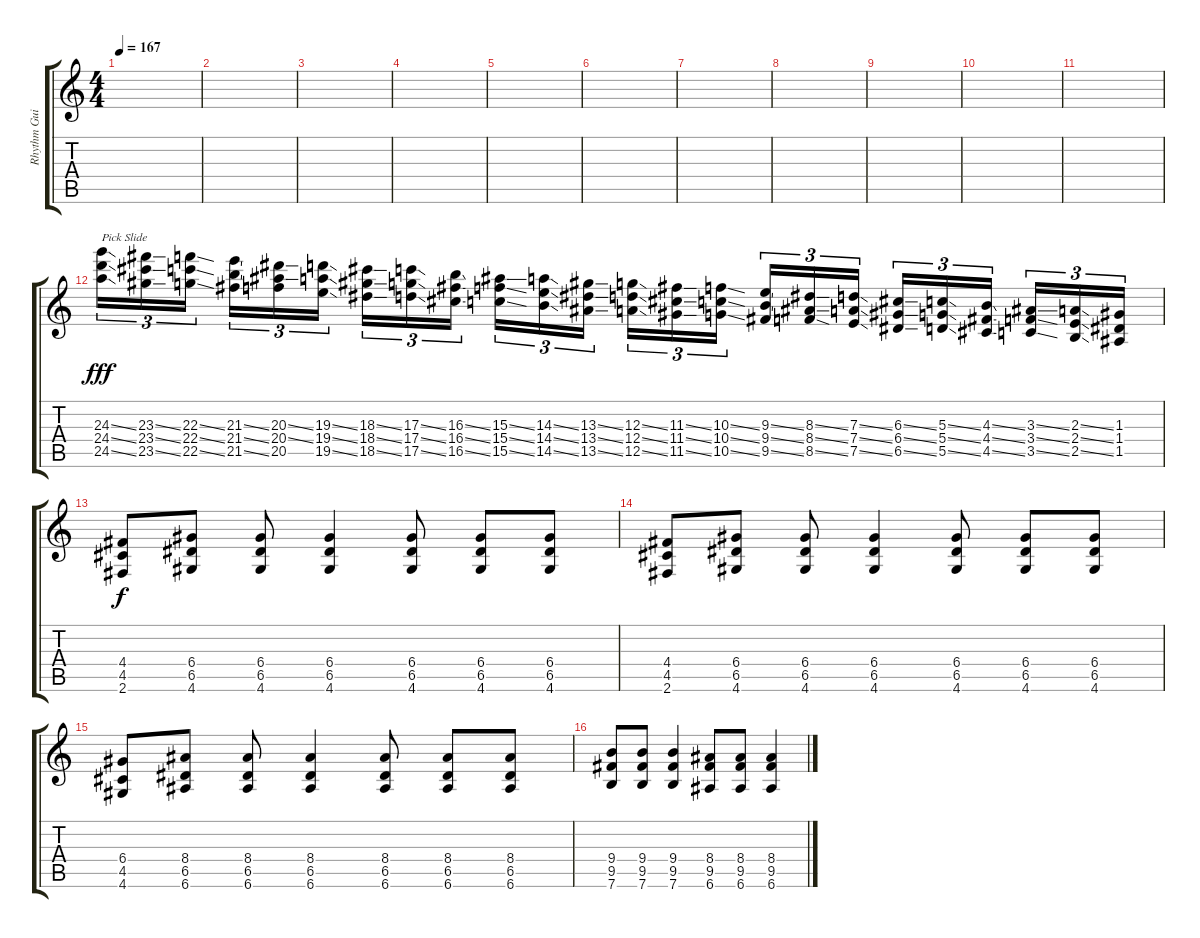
\track ("Rhythm Guitar" "Rhythm Gui") {instrument distortionguitar}
\staff {score tabs}
\tuning (E4 B3 G3 D3 A2 E2) {hide}
\ts (4 4)
\tempo 167
\clef g2
\ks c
|
|
|
|
|
|
|
|
|
|
|
(24.3{ss} 24.4{ss} 24.5{ss}).16{tu (3 2) txt "Pick Slide" dy fff instrument guitarfretnoise} (23.3{ss} 23.4{ss} 23.5{ss}).16{tu (3 2)} (22.3{ss} 22.4{ss} 22.5{ss}).16{tu (3 2) beam splitsecondary} (21.3{ss} 21.4{ss} 21.5{ss}).16{tu (3 2)} (20.3{ss} 20.4{ss} 20.5).16{tu (3 2)} (19.3{ss} 19.4{ss} 19.5{ss}).16{tu (3 2)} (18.3{ss} 18.4{ss} 18.5{ss}).16{tu (3 2)} (17.3{ss} 17.4{ss} 17.5{ss}).16{tu (3 2)} (16.3{ss} 16.4{ss} 16.5{ss}).16{tu (3 2) beam splitsecondary} (15.3{ss} 15.4{ss} 15.5{ss}).16{tu (3 2)} (14.3{ss} 14.4{ss} 14.5{ss}).16{tu (3 2)} (13.3{ss} 13.4{ss} 13.5{ss}).16{tu (3 2)} (12.3{ss} 12.4{ss} 12.5{ss}).16{tu (3 2)} (11.3{ss} 11.4{ss} 11.5{ss}).16{tu (3 2)} (10.3{ss} 10.4{ss} 10.5{ss}).16{tu (3 2) beam splitsecondary} (9.3{ss} 9.4{ss} 9.5{ss}).16{tu (3 2)} (8.3{ss} 8.4{ss} 8.5{ss}).16{tu (3 2)} (7.3{ss} 7.4{ss} 7.5{ss}).16{tu (3 2)} (6.3{ss} 6.4{ss} 6.5{ss}).16{tu (3 2)} (5.3{ss} 5.4{ss} 5.5{ss}).16{tu (3 2)} (4.3{ss} 4.4{ss} 4.5{ss}).16{tu (3 2) beam splitsecondary} (3.3{ss} 3.4{ss} 3.5{ss}).16{tu (3 2)} (2.3{ss} 2.4{ss} 2.5{ss}).16{tu (3 2)} (1.3 1.4 1.5).16{tu (3 2)} |
(4.4 4.5 2.6).8{dy f instrument distortionguitar} (6.4 6.5 4.6).8 (6.4 6.5 4.6).8 (6.4 6.5 4.6).4 (6.4 6.5 4.6).8 (6.4 6.5 4.6).8 (6.4 6.5 4.6).8 |
(4.4 4.5 2.6).8 (6.4 6.5 4.6).8 (6.4 6.5 4.6).8 (6.4 6.5 4.6).4 (6.4 6.5 4.6).8 (6.4 6.5 4.6).8 (6.4 6.5 4.6).8 |
(6.4 4.5 4.6).8 (8.4 6.5 6.6).8 (8.4 6.5 6.6).8 (8.4 6.5 6.6).4 (8.4 6.5 6.6).8 (8.4 6.5 6.6).8 (8.4 6.5 6.6).8 |
(9.4 9.5 7.6).8 (9.4 9.5 7.6).8 (9.4 9.5 7.6).4 (8.4 9.5 6.6).8 (8.4 9.5 6.6).8 (8.4 9.5 6.6).4
